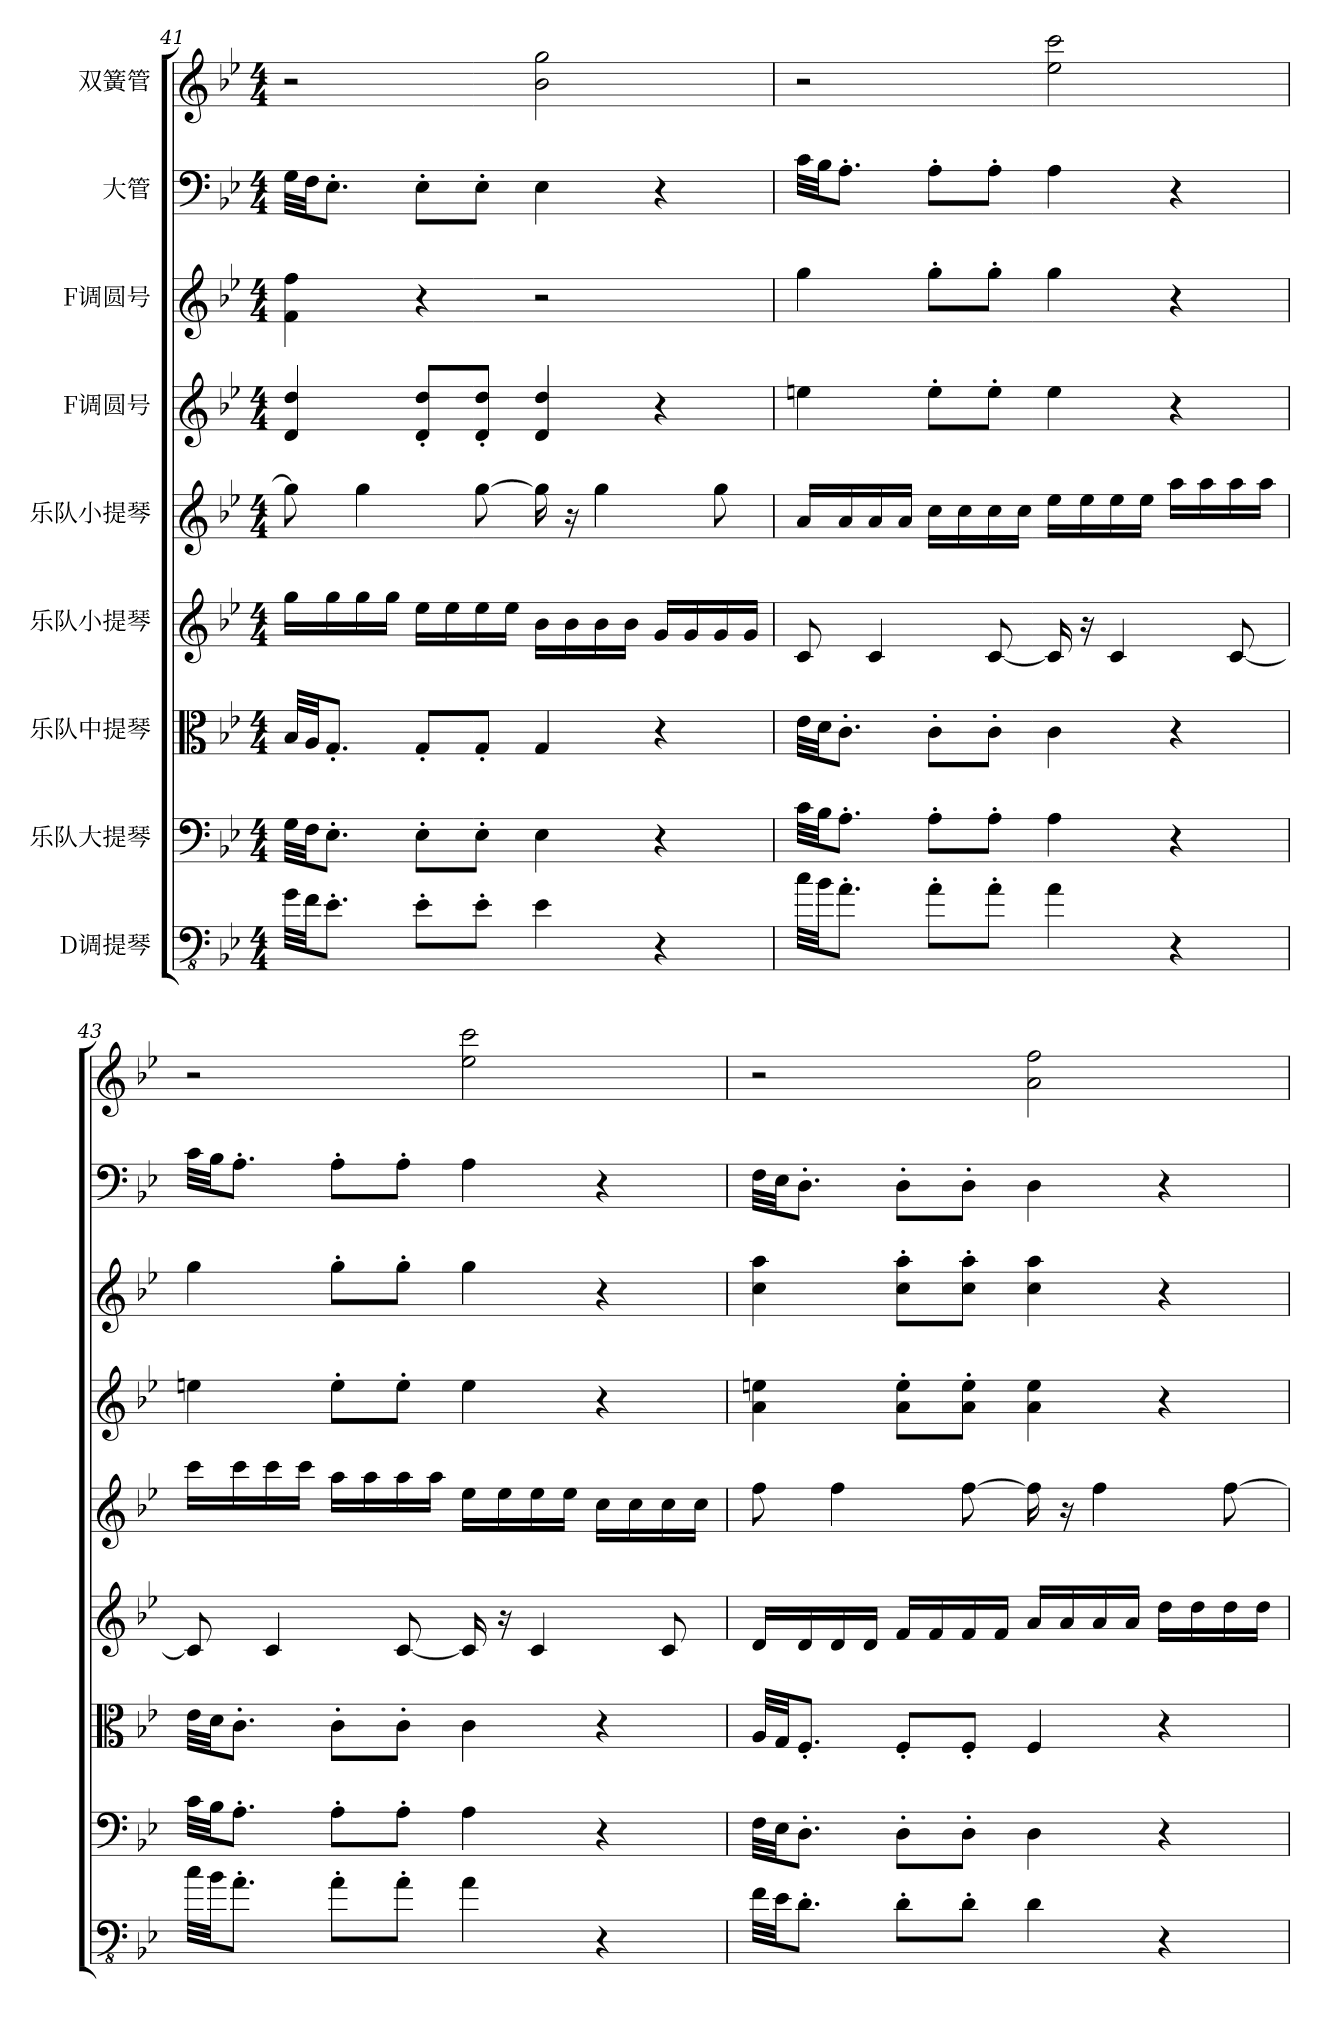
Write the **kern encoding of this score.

**kern	**kern	**kern	**kern	**kern	**kern	**kern	**kern	**kern
*part9	*part8	*part7	*part6	*part5	*part4	*part3	*part2	*part1
*staff9	*staff8	*staff7	*staff6	*staff5	*staff4	*staff3	*staff2	*staff1
*I"D调提琴	*I"乐队大提琴	*I"乐队中提琴	*I"乐队小提琴	*I"乐队小提琴	*I"F调圆号	*I"F调圆号	*I"大管	*I"双簧管
!!LO:PB:g=z
*clefFv4	*clefF4	*clefC3	*clefG2	*clefG2	*clefG2	*clefG2	*clefF4	*clefG2
*ITrd7c12	*	*	*	*	*ITrd4c7	*ITrd4c7	*	*
*k[b-e-]	*k[b-e-]	*k[b-e-]	*k[b-e-]	*k[b-e-]	*k[b-e-a-]	*k[b-e-a-]	*k[b-e-]	*k[b-e-]
*M4/4	*M4/4	*M4/4	*M4/4	*M4/4	*M4/4	*M4/4	*M4/4	*M4/4
=41	=41	=41	=41	=41	=41	=41	=41	=41
32GG\LLL	32G\LLL	32B-/LLL	16gg\LL	8gg\]	4G/ 4g/	4B-\ 4b-\	32G\LLL	2r
32FF\JJ	32F\JJ	32A/JJ	.	.	.	.	32F\JJ	.
8.EE-'\J	8.E-'\J	8.G'/J	16gg\	.	.	.	8.E-'\J	.
.	.	.	16gg\	4gg\	.	.	.	.
.	.	.	16gg\JJ	.	.	.	.	.
8EE-'\L	8E-'\L	8G'/L	16ee-\LL	.	8G/' 8g/'L	4r	8E-'\L	.
.	.	.	16ee-\	.	.	.	.	.
8EE-'\J	8E-'\J	8G'/J	16ee-\	[8gg\	8G/' 8g/'J	.	8E-'\J	.
.	.	.	16ee-\JJ	.	.	.	.	.
4EE-\	4E-\	4G/	16b-\LL	16gg\]	4G/ 4g/	2r	4E-\	2b-\ 2gg\
.	.	.	16b-\	16r	.	.	.	.
.	.	.	16b-\	4gg\	.	.	.	.
.	.	.	16b-\JJ	.	.	.	.	.
4r	4r	4r	16g/LL	.	4r	.	4r	.
.	.	.	16g/	.	.	.	.	.
.	.	.	16g/	8gg\	.	.	.	.
.	.	.	16g/JJ	.	.	.	.	.
=42	=42	=42	=42	=42	=42	=42	=42	=42
32C\LLL	32c\LLL	32e-\LLL	8c/	16a/LL	4an\	4cc\	32c\LLL	2r
32BB-\JJ	32B-\JJ	32d\JJ	.	.	.	.	32B-\JJ	.
8.AA'\J	8.A'\J	8.c'\J	.	16a/	.	.	8.A'\J	.
.	.	.	4c/	16a/	.	.	.	.
.	.	.	.	16a/JJ	.	.	.	.
8AA'\L	8A'\L	8c'\L	.	16cc\LL	8a'\L	8cc'\L	8A'\L	.
.	.	.	.	16cc\	.	.	.	.
8AA'\J	8A'\J	8c'\J	[8c/	16cc\	8a'\J	8cc'\J	8A'\J	.
.	.	.	.	16cc\JJ	.	.	.	.
4AA\	4A\	4c\	16c/]	16ee-\LL	4a\	4cc\	4A\	2ee-\ 2ccc\
.	.	.	16r	16ee-\	.	.	.	.
.	.	.	4c/	16ee-\	.	.	.	.
.	.	.	.	16ee-\JJ	.	.	.	.
4r	4r	4r	.	16aa\LL	4r	4r	4r	.
.	.	.	.	16aa\	.	.	.	.
.	.	.	[8c/	16aa\	.	.	.	.
.	.	.	.	16aa\JJ	.	.	.	.
!!LO:PB:g=z
=43	=43	=43	=43	=43	=43	=43	=43	=43
32C\LLL	32c\LLL	32e-\LLL	8c/]	16ccc\LL	4an\	4cc\	32c\LLL	2r
32BB-\JJ	32B-\JJ	32d\JJ	.	.	.	.	32B-\JJ	.
8.AA'\J	8.A'\J	8.c'\J	.	16ccc\	.	.	8.A'\J	.
.	.	.	4c/	16ccc\	.	.	.	.
.	.	.	.	16ccc\JJ	.	.	.	.
8AA'\L	8A'\L	8c'\L	.	16aa\LL	8a'\L	8cc'\L	8A'\L	.
.	.	.	.	16aa\	.	.	.	.
8AA'\J	8A'\J	8c'\J	[8c/	16aa\	8a'\J	8cc'\J	8A'\J	.
.	.	.	.	16aa\JJ	.	.	.	.
4AA\	4A\	4c\	16c/]	16ee-\LL	4a\	4cc\	4A\	2ee-\ 2ccc\
.	.	.	16r	16ee-\	.	.	.	.
.	.	.	4c/	16ee-\	.	.	.	.
.	.	.	.	16ee-\JJ	.	.	.	.
4r	4r	4r	.	16cc\LL	4r	4r	4r	.
.	.	.	.	16cc\	.	.	.	.
.	.	.	8c/	16cc\	.	.	.	.
.	.	.	.	16cc\JJ	.	.	.	.
=44	=44	=44	=44	=44	=44	=44	=44	=44
32FF\LLL	32F\LLL	32A/LLL	16d/LL	8ff\	4d\ 4an\	4f\ 4dd\	32F\LLL	2r
32EE-\JJ	32E-\JJ	32G/JJ	.	.	.	.	32E-\JJ	.
8.DD'\J	8.D'\J	8.F'/J	16d/	.	.	.	8.D'\J	.
.	.	.	16d/	4ff\	.	.	.	.
.	.	.	16d/JJ	.	.	.	.	.
8DD'\L	8D'\L	8F'/L	16f/LL	.	8d\' 8a\'L	8f\' 8dd\'L	8D'\L	.
.	.	.	16f/	.	.	.	.	.
8DD'\J	8D'\J	8F'/J	16f/	[8ff\	8d\' 8a\'J	8f\' 8dd\'J	8D'\J	.
.	.	.	16f/JJ	.	.	.	.	.
4DD\	4D\	4F/	16a/LL	16ff\]	4d\ 4a\	4f\ 4dd\	4D\	2a\ 2ff\
.	.	.	16a/	16r	.	.	.	.
.	.	.	16a/	4ff\	.	.	.	.
.	.	.	16a/JJ	.	.	.	.	.
4r	4r	4r	16dd\LL	.	4r	4r	4r	.
.	.	.	16dd\	.	.	.	.	.
.	.	.	16dd\	[8ff\	.	.	.	.
.	.	.	16dd\JJ	.	.	.	.	.
=	=	=	=	=	=	=	=	=
*-	*-	*-	*-	*-	*-	*-	*-	*-
